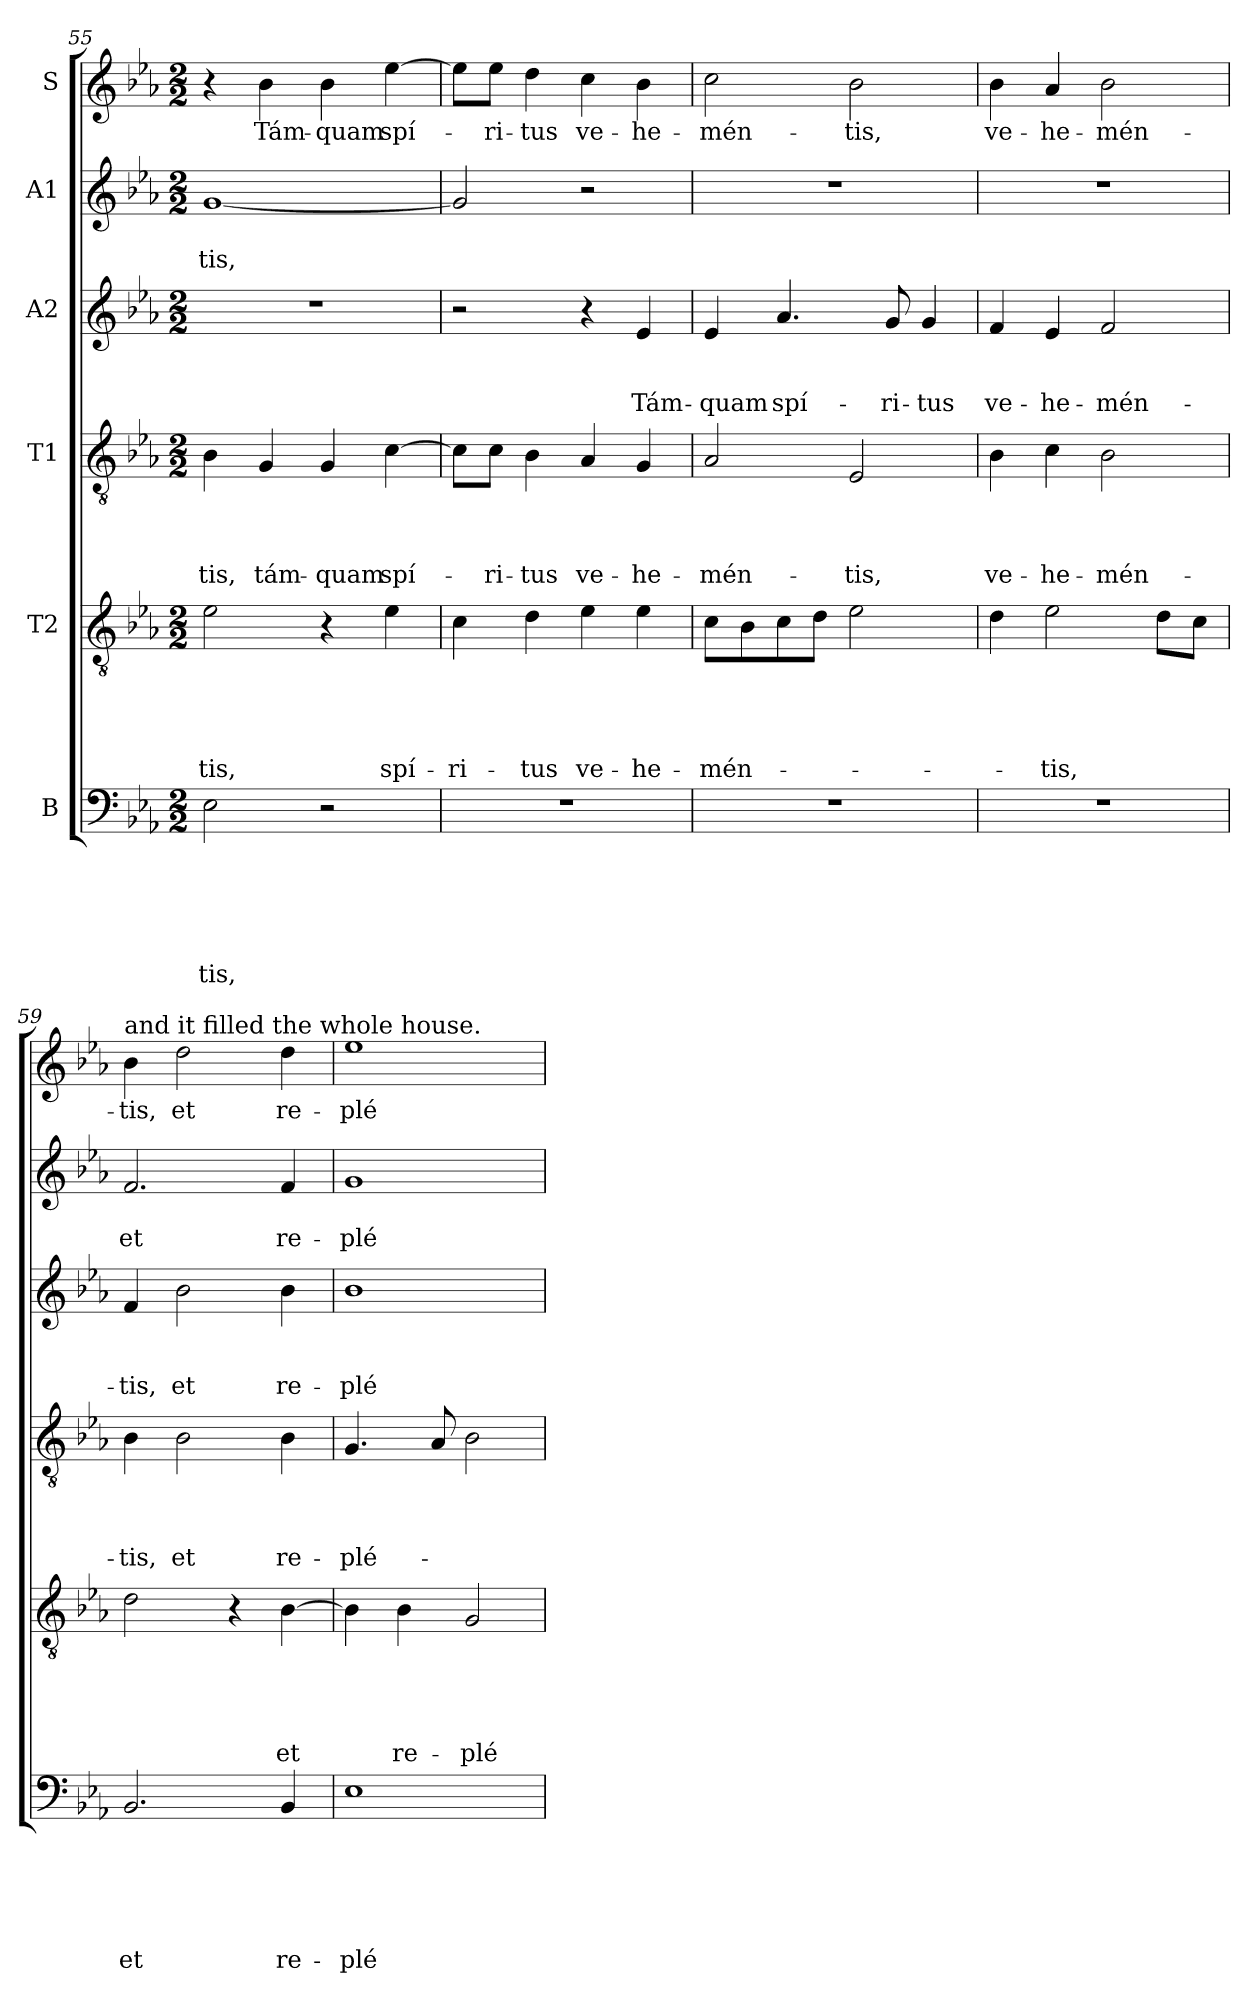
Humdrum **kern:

**kern	**text	**text	**text	**text	**text	**text	**kern	**text	**text	**text	**text	**text	**kern	**text	**text	**text	**text	**kern	**text	**text	**text	**kern	**text	**text	**kern	**text
*part6	*part6	*part6	*part6	*part6	*part6	*part6	*part5	*part5	*part5	*part5	*part5	*part5	*part4	*part4	*part4	*part4	*part4	*part3	*part3	*part3	*part3	*part2	*part2	*part2	*part1	*part1
*staff6	*staff6	*staff6	*staff6	*staff6	*staff6	*staff6	*staff5	*staff5	*staff5	*staff5	*staff5	*staff5	*staff4	*staff4	*staff4	*staff4	*staff4	*staff3	*staff3	*staff3	*staff3	*staff2	*staff2	*staff2	*staff1	*staff1
*I"B	*	*	*	*	*	*	*I"T2	*	*	*	*	*	*I"T1	*	*	*	*	*I"A2	*	*	*	*I"A1	*	*	*I"S	*
*clefF4	*	*	*	*	*	*	*clefGv2	*	*	*	*	*	*clefGv2	*	*	*	*	*clefG2	*	*	*	*clefG2	*	*	*clefG2	*
*k[b-e-a-]	*	*	*	*	*	*	*k[b-e-a-]	*	*	*	*	*	*k[b-e-a-]	*	*	*	*	*k[b-e-a-]	*	*	*	*k[b-e-a-]	*	*	*k[b-e-a-]	*
*E-:	*	*	*	*	*	*	*E-:	*	*	*	*	*	*E-:	*	*	*	*	*E-:	*	*	*	*E-:	*	*	*E-:	*
*M2/2	*	*	*	*	*	*	*M2/2	*	*	*	*	*	*M2/2	*	*	*	*	*M2/2	*	*	*	*M2/2	*	*	*M2/2	*
=55	=55	=55	=55	=55	=55	=55	=55	=55	=55	=55	=55	=55	=55	=55	=55	=55	=55	=55	=55	=55	=55	=55	=55	=55	=55	=55
!	!	!	!	!	!	!LO:LY:b	!	!	!	!	!	!LO:LY:b	!	!	!	!	!LO:LY:b	!	!	!	!	!	!	!LO:LY:b	!	!
2E-\	.	.	.	.	.	-tis,	2e-\	.	.	.	.	-tis,	4B-\	.	.	.	-tis,	1r	.	.	.	[1g	.	-tis,	4r	.
!	!	!	!	!	!	!	!	!	!	!	!	!	!	!	!	!	!LO:LY:b	!	!	!	!	!	!	!	!	!LO:LY:b
.	.	.	.	.	.	.	.	.	.	.	.	.	4G/	.	.	.	tám-	.	.	.	.	.	.	.	4b-\	Tám-
!	!	!	!	!	!	!	!	!	!	!	!	!	!	!	!	!	!LO:LY:b	!	!	!	!	!	!	!	!	!LO:LY:b
2r	.	.	.	.	.	.	4r	.	.	.	.	.	4G/	.	.	.	-quam	.	.	.	.	.	.	.	4b-\	-quam
!	!	!	!	!	!	!	!	!	!	!	!	!LO:LY:b	!	!	!	!	!LO:LY:b	!	!	!	!	!	!	!	!	!LO:LY:b
.	.	.	.	.	.	.	4e-\	.	.	.	.	spí-	[4c\	.	.	.	spí-	.	.	.	.	.	.	.	[4ee-\	spí-
=56	=56	=56	=56	=56	=56	=56	=56	=56	=56	=56	=56	=56	=56	=56	=56	=56	=56	=56	=56	=56	=56	=56	=56	=56	=56	=56
!	!	!	!	!	!	!	!	!	!	!	!	!LO:LY:b	!	!	!	!	!	!	!	!	!	!	!	!	!	!
1r	.	.	.	.	.	.	4c\	.	.	.	.	-ri-	8c\L]	.	.	.	.	2r	.	.	.	2g/]	.	.	8ee-\L]	.
!	!	!	!	!	!	!	!	!	!	!	!	!	!	!	!	!	!LO:LY:b	!	!	!	!	!	!	!	!	!LO:LY:b
.	.	.	.	.	.	.	.	.	.	.	.	.	8c\J	.	.	.	-ri-	.	.	.	.	.	.	.	8ee-\J	-ri-
!	!	!	!	!	!	!	!	!	!	!	!	!LO:LY:b	!	!	!	!	!LO:LY:b	!	!	!	!	!	!	!	!	!LO:LY:b
.	.	.	.	.	.	.	4d\	.	.	.	.	-tus	4B-\	.	.	.	-tus	.	.	.	.	.	.	.	4dd\	-tus
!	!	!	!	!	!	!	!	!	!	!	!	!LO:LY:b	!	!	!	!	!LO:LY:b	!	!	!	!	!	!	!	!	!LO:LY:b
.	.	.	.	.	.	.	4e-\	.	.	.	.	ve-	4A-/	.	.	.	ve-	4r	.	.	.	2r	.	.	4cc\	ve-
!	!	!	!	!	!	!	!	!	!	!	!	!LO:LY:b	!	!	!	!	!LO:LY:b	!	!	!	!LO:LY:b	!	!	!	!	!LO:LY:b
.	.	.	.	.	.	.	4e-\	.	.	.	.	-he-	4G/	.	.	.	-he-	4e-/	.	.	Tám-	.	.	.	4b-\	-he-
=57	=57	=57	=57	=57	=57	=57	=57	=57	=57	=57	=57	=57	=57	=57	=57	=57	=57	=57	=57	=57	=57	=57	=57	=57	=57	=57
!	!	!	!	!	!	!	!	!	!	!	!	!LO:LY:b	!	!	!	!	!LO:LY:b	!	!	!	!LO:LY:b	!	!	!	!	!LO:LY:b
1r	.	.	.	.	.	.	8c\L	.	.	.	.	-mén-	2A-/	.	.	.	-mén-	4e-/	.	.	-quam	1r	.	.	2cc\	-mén-
.	.	.	.	.	.	.	8B-\	.	.	.	.	.	.	.	.	.	.	.	.	.	.	.	.	.	.	.
!	!	!	!	!	!	!	!	!	!	!	!	!	!	!	!	!	!	!	!	!	!LO:LY:b	!	!	!	!	!
.	.	.	.	.	.	.	8c\	.	.	.	.	.	.	.	.	.	.	4.a-/	.	.	spí-	.	.	.	.	.
.	.	.	.	.	.	.	8d\J	.	.	.	.	.	.	.	.	.	.	.	.	.	.	.	.	.	.	.
!	!	!	!	!	!	!	!	!	!	!	!	!	!	!	!	!	!LO:LY:b	!	!	!	!	!	!	!	!	!LO:LY:b
.	.	.	.	.	.	.	2e-\	.	.	.	.	.	2E-/	.	.	.	-tis,	.	.	.	.	.	.	.	2b-\	-tis,
!	!	!	!	!	!	!	!	!	!	!	!	!	!	!	!	!	!	!	!	!	!LO:LY:b	!	!	!	!	!
.	.	.	.	.	.	.	.	.	.	.	.	.	.	.	.	.	.	8g/	.	.	-ri-	.	.	.	.	.
!	!	!	!	!	!	!	!	!	!	!	!	!	!	!	!	!	!	!	!	!	!LO:LY:b	!	!	!	!	!
.	.	.	.	.	.	.	.	.	.	.	.	.	.	.	.	.	.	4g/	.	.	-tus	.	.	.	.	.
!!LO:PB:g=z
=58	=58	=58	=58	=58	=58	=58	=58	=58	=58	=58	=58	=58	=58	=58	=58	=58	=58	=58	=58	=58	=58	=58	=58	=58	=58	=58
!	!	!	!	!	!	!	!	!	!	!	!	!	!	!	!	!	!LO:LY:b	!	!	!	!LO:LY:b	!	!	!	!	!LO:LY:b
1r	.	.	.	.	.	.	4d\	.	.	.	.	.	4B-\	.	.	.	ve-	4f/	.	.	ve-	1r	.	.	4b-\	ve-
!	!	!	!	!	!	!	!	!	!	!	!	!LO:LY:b	!	!	!	!	!LO:LY:b	!	!	!	!LO:LY:b	!	!	!	!	!LO:LY:b
.	.	.	.	.	.	.	2e-\	.	.	.	.	-tis,	4c\	.	.	.	-he-	4e-/	.	.	-he-	.	.	.	4a-/	-he-
!	!	!	!	!	!	!	!	!	!	!	!	!	!	!	!	!	!LO:LY:b	!	!	!	!LO:LY:b	!	!	!	!	!LO:LY:b
.	.	.	.	.	.	.	.	.	.	.	.	.	2B-\	.	.	.	-mén-	2f/	.	.	-mén-	.	.	.	2b-\	-mén-
.	.	.	.	.	.	.	8d\L	.	.	.	.	.	.	.	.	.	.	.	.	.	.	.	.	.	.	.
.	.	.	.	.	.	.	8c\J	.	.	.	.	.	.	.	.	.	.	.	.	.	.	.	.	.	.	.
=59	=59	=59	=59	=59	=59	=59	=59	=59	=59	=59	=59	=59	=59	=59	=59	=59	=59	=59	=59	=59	=59	=59	=59	=59	=59	=59
!	!	!	!	!	!	!	!	!	!	!	!	!	!	!	!	!	!	!	!	!	!	!	!	!	!LO:TX:a:t=and it filled the whole house.	!
!	!	!	!	!	!	!LO:LY:b	!	!	!	!	!	!	!	!	!	!	!LO:LY:b	!	!	!	!LO:LY:b	!	!	!LO:LY:b	!	!LO:LY:b
2.BB-/	.	.	.	.	.	et	2d\	.	.	.	.	.	4B-\	.	.	.	-tis,	4f/	.	.	-tis,	2.f/	.	et	4b-\	-tis,
!	!	!	!	!	!	!	!	!	!	!	!	!	!	!	!	!	!LO:LY:b	!	!	!	!LO:LY:b	!	!	!	!	!LO:LY:b
.	.	.	.	.	.	.	.	.	.	.	.	.	2B-\	.	.	.	et	2b-\	.	.	et	.	.	.	2dd\	et
.	.	.	.	.	.	.	4r	.	.	.	.	.	.	.	.	.	.	.	.	.	.	.	.	.	.	.
!	!	!	!	!	!	!LO:LY:b	!	!	!	!	!	!LO:LY:b	!	!	!	!	!LO:LY:b	!	!	!	!LO:LY:b	!	!	!LO:LY:b	!	!LO:LY:b
4BB-/	.	.	.	.	.	re-	[4B-\	.	.	.	.	et	4B-\	.	.	.	re-	4b-\	.	.	re-	4f/	.	re-	4dd\	re-
=60	=60	=60	=60	=60	=60	=60	=60	=60	=60	=60	=60	=60	=60	=60	=60	=60	=60	=60	=60	=60	=60	=60	=60	=60	=60	=60
!	!	!	!	!	!	!LO:LY:b	!	!	!	!	!	!	!	!	!	!	!LO:LY:b	!	!	!	!LO:LY:b	!	!	!LO:LY:b	!	!LO:LY:b
1E-	.	.	.	.	.	-plé-	4B-\]	.	.	.	.	.	4.G/	.	.	.	-plé-	1b-	.	.	-plé-	1g	.	-plé-	1ee-	-plé-
!	!	!	!	!	!	!	!	!	!	!	!	!LO:LY:b	!	!	!	!	!	!	!	!	!	!	!	!	!	!
.	.	.	.	.	.	.	4B-\	.	.	.	.	re-	.	.	.	.	.	.	.	.	.	.	.	.	.	.
.	.	.	.	.	.	.	.	.	.	.	.	.	8A-/	.	.	.	.	.	.	.	.	.	.	.	.	.
!	!	!	!	!	!	!	!	!	!	!	!	!LO:LY:b	!	!	!	!	!	!	!	!	!	!	!	!	!	!
.	.	.	.	.	.	.	2G/	.	.	.	.	-plé-	2B-\	.	.	.	.	.	.	.	.	.	.	.	.	.
=	=	=	=	=	=	=	=	=	=	=	=	=	=	=	=	=	=	=	=	=	=	=	=	=	=	=
*-	*-	*-	*-	*-	*-	*-	*-	*-	*-	*-	*-	*-	*-	*-	*-	*-	*-	*-	*-	*-	*-	*-	*-	*-	*-	*-
